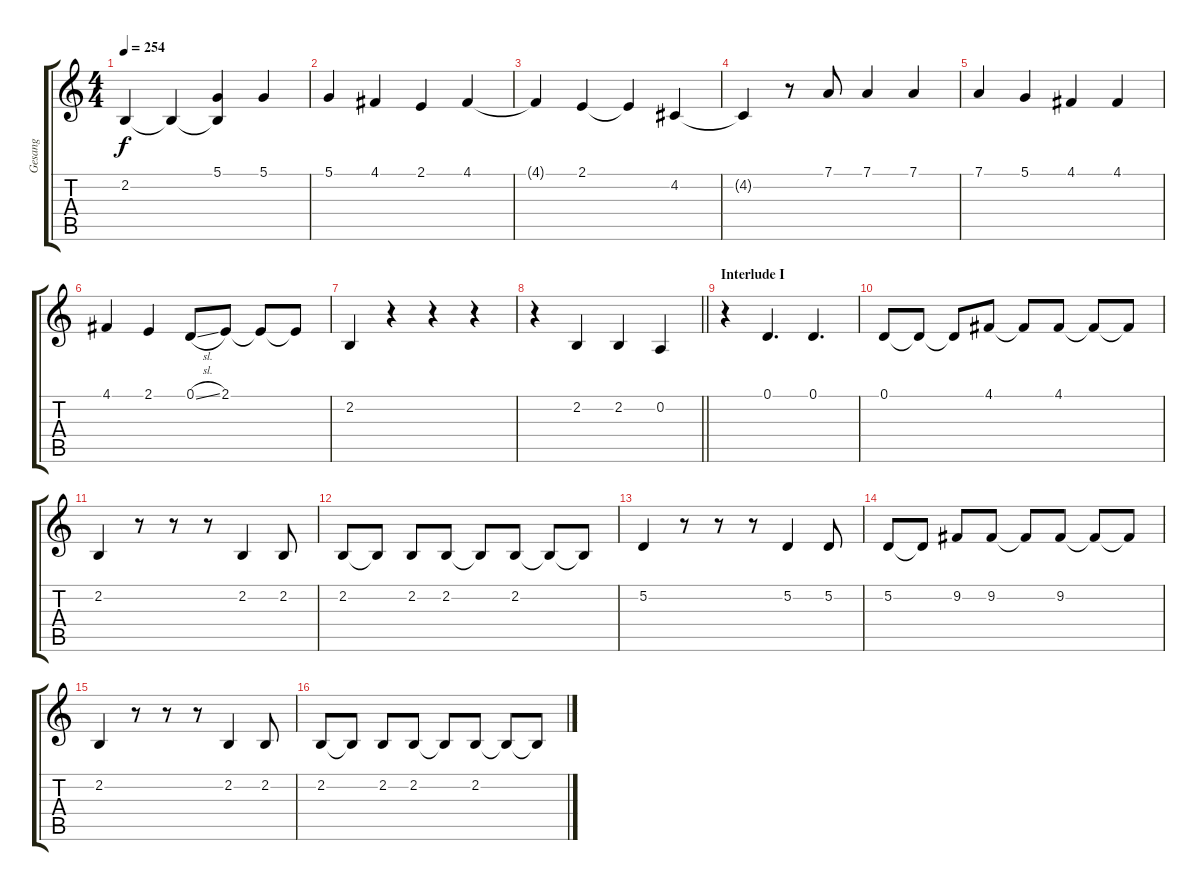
\track ("Gesang" "Gesang") {instrument lead6voice}
\staff {score tabs}
\tuning (D4 A3 F3 C3 G2 D2) {hide}
\ts (4 4)
\tempo 254
\clef g2
\ks c
2.2.4{dy f} 2.2{t}.4 (5.1 2.2{t}).4 5.1.4 |
5.1.4 4.1.4 2.1.4 4.1.4 |
4.1{t}.4 2.1.4 2.1{t}.4 4.2.4 |
4.2{t}.4 r.8 7.1.8 7.1.4 7.1.4 |
7.1.4 5.1.4 4.1.4 4.1.4 |
4.1.4 2.1.4 0.1{sl}.8 2.1.8 2.1{t}.8 2.1{t}.8 |
2.2.4 r.4 r.4 r.4 |
\barLineRight lightlight
r.4 2.2.4 2.2.4 0.2.4 |
\section ("" "Interlude I")
r.4 0.1.4{d} 0.1.4{d} |
0.1.8 0.1{t}.8 0.1{t}.8 4.1.8 4.1{t}.8 4.1.8 4.1{t}.8 4.1{t}.8 |
2.2.4 r.8 r.8 r.8 2.2.4 2.2.8 |
2.2.8 2.2{t}.8 2.2.8 2.2.8 2.2{t}.8 2.2.8 2.2{t}.8 2.2{t}.8 |
5.2.4 r.8 r.8 r.8 5.2.4 5.2.8 |
5.2.8 5.2{t}.8 9.2.8 9.2.8 9.2{t}.8 9.2.8 9.2{t}.8 9.2{t}.8 |
2.2.4 r.8 r.8 r.8 2.2.4 2.2.8 |
2.2.8 2.2{t}.8 2.2.8 2.2.8 2.2{t}.8 2.2.8 2.2{t}.8 2.2{t}.8
